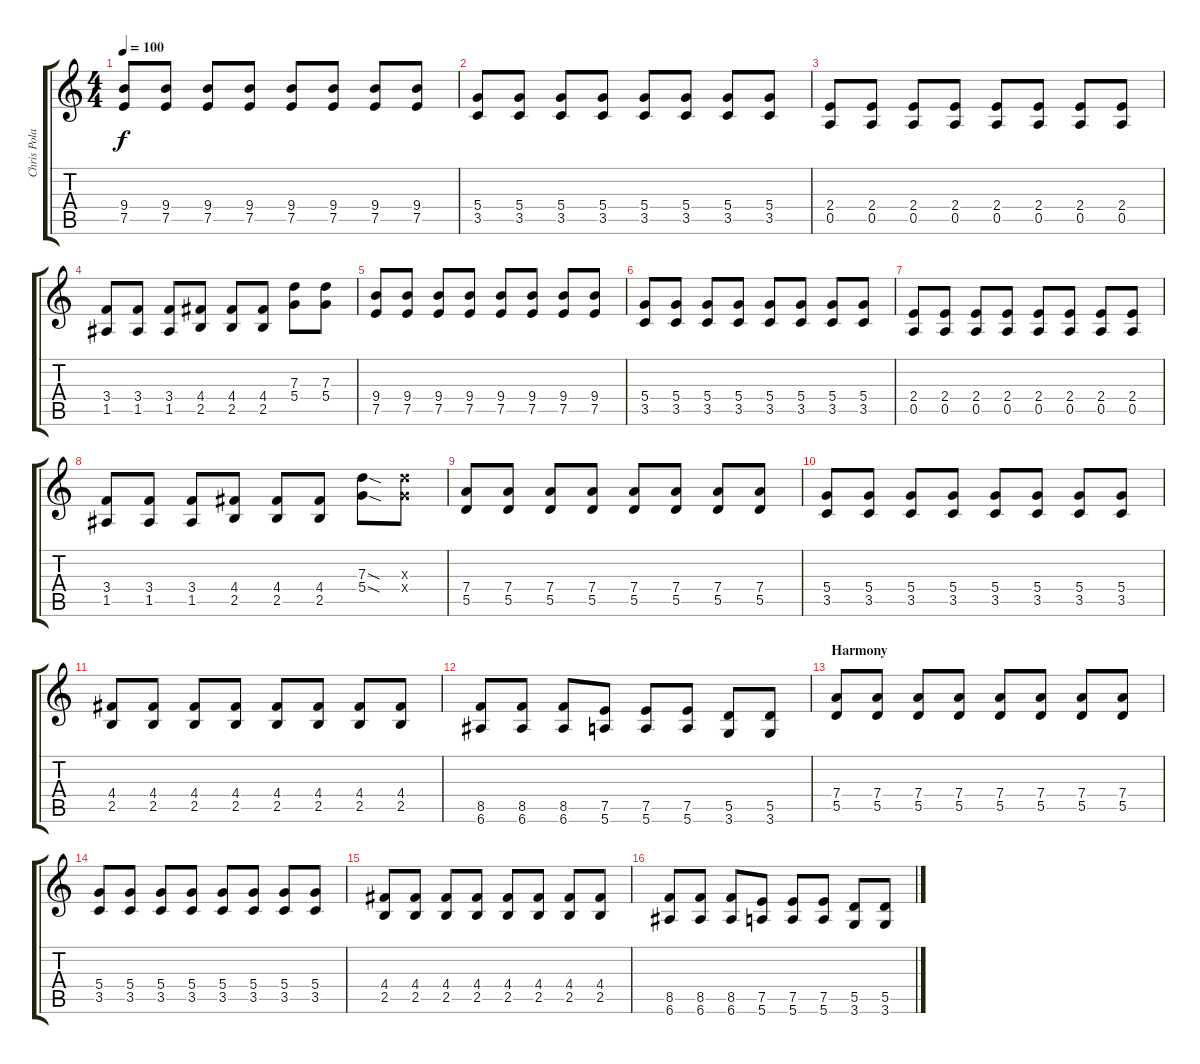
\track ("Chris Poland" "Chris Pola") {instrument overdrivenguitar}
\staff {score tabs}
\tuning (E4 B3 G3 D3 A2 E2) {hide}
\ts (4 4)
\tempo 100
\clef g2
\ks c
(9.4 7.5).8{dy f} (9.4 7.5).8 (9.4 7.5).8 (9.4 7.5).8 (9.4 7.5).8 (9.4 7.5).8 (9.4 7.5).8 (9.4 7.5).8 |
(5.4 3.5).8 (5.4 3.5).8 (5.4 3.5).8 (5.4 3.5).8 (5.4 3.5).8 (5.4 3.5).8 (5.4 3.5).8 (5.4 3.5).8 |
(2.4 0.5).8 (2.4 0.5).8 (2.4 0.5).8 (2.4 0.5).8 (2.4 0.5).8 (2.4 0.5).8 (2.4 0.5).8 (2.4 0.5).8 |
(3.4 1.5).8 (3.4 1.5).8 (3.4 1.5).8 (4.4 2.5).8 (4.4 2.5).8 (4.4 2.5).8 (7.3 5.4).8 (7.3 5.4).8 |
(9.4 7.5).8 (9.4 7.5).8 (9.4 7.5).8 (9.4 7.5).8 (9.4 7.5).8 (9.4 7.5).8 (9.4 7.5).8 (9.4 7.5).8 |
(5.4 3.5).8 (5.4 3.5).8 (5.4 3.5).8 (5.4 3.5).8 (5.4 3.5).8 (5.4 3.5).8 (5.4 3.5).8 (5.4 3.5).8 |
(2.4 0.5).8 (2.4 0.5).8 (2.4 0.5).8 (2.4 0.5).8 (2.4 0.5).8 (2.4 0.5).8 (2.4 0.5).8 (2.4 0.5).8 |
(3.4 1.5).8 (3.4 1.5).8 (3.4 1.5).8 (4.4 2.5).8 (4.4 2.5).8 (4.4 2.5).8 (7.3{sod} 5.4{sod}).8 (7.3{x} 5.4{x}).8 |
(7.4 5.5).8 (7.4 5.5).8 (7.4 5.5).8 (7.4 5.5).8 (7.4 5.5).8 (7.4 5.5).8 (7.4 5.5).8 (7.4 5.5).8 |
(5.4 3.5).8 (5.4 3.5).8 (5.4 3.5).8 (5.4 3.5).8 (5.4 3.5).8 (5.4 3.5).8 (5.4 3.5).8 (5.4 3.5).8 |
(4.4 2.5).8 (4.4 2.5).8 (4.4 2.5).8 (4.4 2.5).8 (4.4 2.5).8 (4.4 2.5).8 (4.4 2.5).8 (4.4 2.5).8 |
(8.5 6.6).8 (8.5 6.6).8 (8.5 6.6).8 (7.5 5.6).8 (7.5 5.6).8 (7.5 5.6).8 (5.5 3.6).8 (5.5 3.6).8 |
\section ("" "Harmony")
(7.4 5.5).8 (7.4 5.5).8 (7.4 5.5).8 (7.4 5.5).8 (7.4 5.5).8 (7.4 5.5).8 (7.4 5.5).8 (7.4 5.5).8 |
(5.4 3.5).8 (5.4 3.5).8 (5.4 3.5).8 (5.4 3.5).8 (5.4 3.5).8 (5.4 3.5).8 (5.4 3.5).8 (5.4 3.5).8 |
(4.4 2.5).8 (4.4 2.5).8 (4.4 2.5).8 (4.4 2.5).8 (4.4 2.5).8 (4.4 2.5).8 (4.4 2.5).8 (4.4 2.5).8 |
(8.5 6.6).8 (8.5 6.6).8 (8.5 6.6).8 (7.5 5.6).8 (7.5 5.6).8 (7.5 5.6).8 (5.5 3.6).8 (5.5 3.6).8
